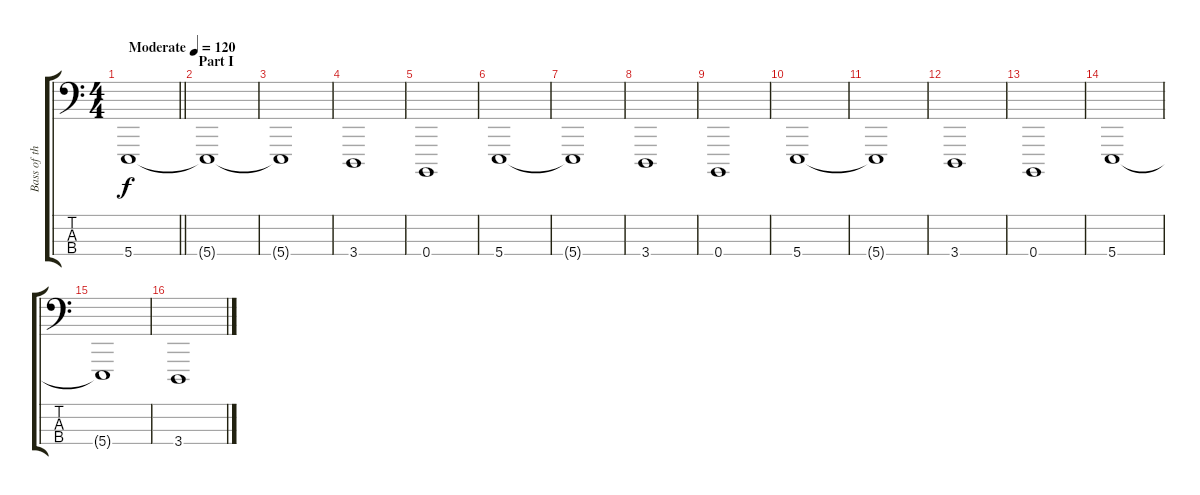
\track ("Bass of the Orchestra" "Bass of th") {instrument stringensemble1}
\staff {score tabs}
\tuning (D2 A1 E1 B0) {hide}
\ts (4 4)
\tempo (120 "Moderate")
\clef f4
\barLineRight lightlight
\ks c
5.4.1{dy f instrument stringensemble1} |
\section ("" "Part I")
5.4{t}.1 |
5.4{t}.1 |
3.4.1 |
0.4.1 |
5.4.1 |
5.4{t}.1 |
3.4.1 |
0.4.1 |
5.4.1 |
5.4{t}.1 |
3.4.1 |
0.4.1 |
5.4.1 |
5.4{t}.1 |
3.4.1
